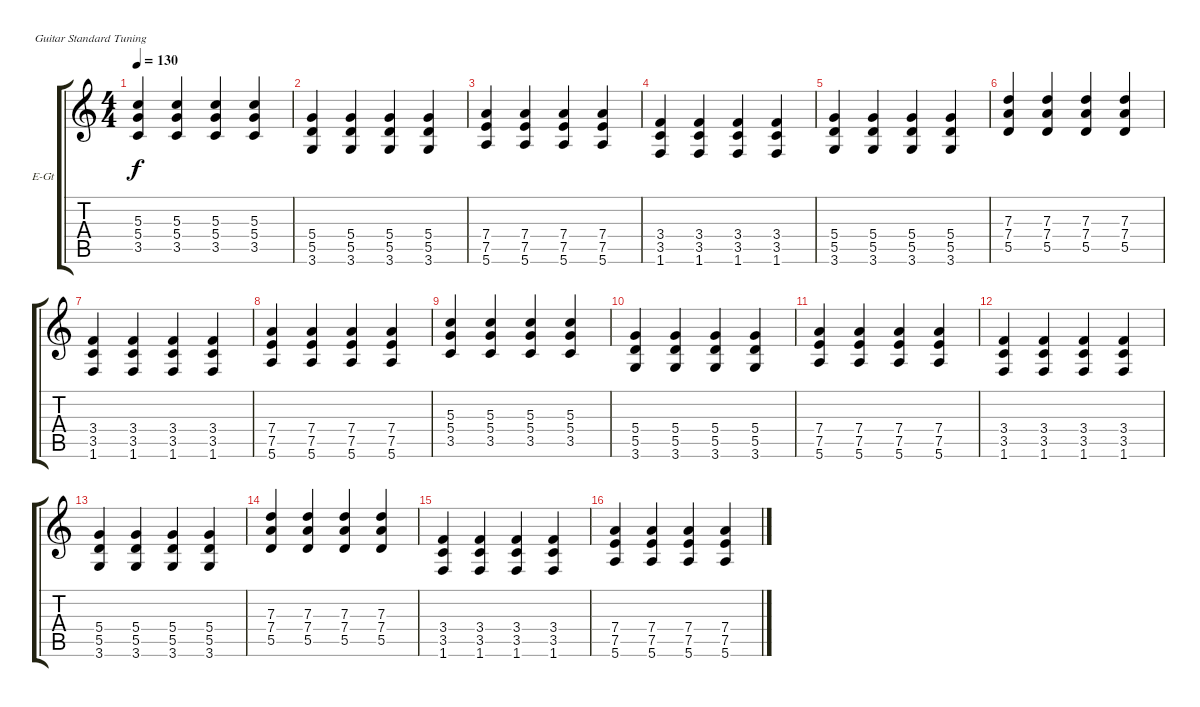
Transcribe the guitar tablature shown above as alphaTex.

\defaultSystemsLayout 4
\bracketExtendMode groupsimilarinstruments
\firstSystemTrackNameOrientation horizontal
\otherSystemsTrackNameOrientation horizontal
\track ("Electric Guitar" "E-Gt") {instrument distortionguitar}
\staff {score tabs}
\tuning (E4 B3 G3 D3 A2 E2)
\ts (4 4)
\tempo 130
\clef g2
\scale
0.333333
\ks c
(5.3 5.4 3.5).4{dy f} (5.3 5.4 3.5).4 (5.3 5.4 3.5).4 (5.3 5.4 3.5).4 |
\scale
0.333333 (5.4 5.5 3.6).4 (5.4 5.5 3.6).4 (5.4 5.5 3.6).4 (5.4 5.5 3.6).4 |
\scale
0.333333 (7.4 7.5 5.6).4 (7.5 5.6 7.4).4 (7.4 7.5 5.6).4 (7.4 7.5 5.6).4 |
\scale
0.333333 (3.4 3.5 1.6).4 (3.4 3.5 1.6).4 (3.4 3.5 1.6).4 (3.4 3.5 1.6).4 |
\scale
0.333333 (5.4 5.5 3.6).4 (5.4 5.5 3.6).4 (5.4 5.5 3.6).4 (5.4 5.5 3.6).4 |
\scale
0.333333 (7.3 7.4 5.5).4 (7.3 7.4 5.5).4 (7.3 7.4 5.5).4 (7.3 7.4 5.5).4 |
\scale
0.333333 (3.4 3.5 1.6).4 (3.4 3.5 1.6).4 (3.4 3.5 1.6).4 (3.4 3.5 1.6).4 |
(7.4 7.5 5.6).4 (7.4 7.5 5.6).4 (7.4 7.5 5.6).4 (7.4 7.5 5.6).4 |
(5.3 5.4 3.5).4 (5.3 5.4 3.5).4 (5.3 5.4 3.5).4 (5.3 5.4 3.5).4 |
(5.4 5.5 3.6).4 (5.4 5.5 3.6).4 (5.4 5.5 3.6).4 (5.4 5.5 3.6).4 |
(7.4 7.5 5.6).4 (7.4 7.5 5.6).4 (7.4 7.5 5.6).4 (7.4 7.5 5.6).4 |
(3.4 3.5 1.6).4 (3.4 3.5 1.6).4 (3.4 3.5 1.6).4 (3.4 3.5 1.6).4 |
(5.4 5.5 3.6).4 (5.4 5.5 3.6).4 (5.4 5.5 3.6).4 (5.4 5.5 3.6).4 |
(7.3 7.4 5.5).4 (7.3 7.4 5.5).4 (7.3 7.4 5.5).4 (7.3 7.4 5.5).4 |
(3.4 3.5 1.6).4 (3.4 3.5 1.6).4 (3.4 3.5 1.6).4 (3.4 3.5 1.6).4 |
(7.4 7.5 5.6).4 (7.4 7.5 5.6).4 (7.4 7.5 5.6).4 (7.4 7.5 5.6).4
